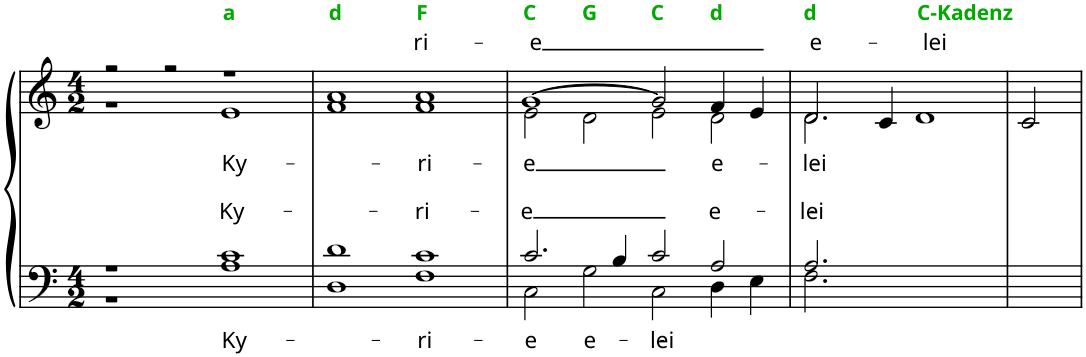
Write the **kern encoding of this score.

**kern	**text	**kern	**text	**text
*part1	*part1	*part1	*part1	*part1
*staff2	*staff2	*staff1	*staff1	*staff1
*I"Männer	*	*	*	*
!!LO:PB:g=z
*clefF4	*	*clefG2	*	*
*k[]	*	*k[]	*	*
*M4/2	*	*M4/2	*	*
=6	=6	=6	=6	=6
*^	*	*^	*	*
1r	1r	.	2r	1r	.	.
.	.	.	2r	.	.	.
!	!	!	!LO:TX:a:B:color=#00AA00:t=a	!	!	!
!	!	!LO:LY:a	!	!	!	!
!	!	!LO:LY:b	!	!	!LO:LY:b	!
1c	1A	Ky-	1r	1e	-Ky-	.
=7	=7	=7	=7	=7	=7	=7
!	!	!	!LO:TX:a:B:color=#00AA00:t=d	!	!	!
1d	1D	.	1a	1f	.	.
!	!	!	!LO:TX:a:B:color=#00AA00:t=F	!	!	!
!	!	!LO:LY:a	!	!	!	!
!	!	!LO:LY:b	!	!	!	!LO:LY:a
!	!	!	!	!	!LO:LY:b	!
1c	1F	-ri-	1a	1f	-ri-	-ri-
=8	=8	=8	=8	=8	=8	=8
!	!	!	!LO:TX:a:B:color=#00AA00:t=C	!	!	!
!	!	!LO:LY:a	!	!	!	!
!	!	!LO:LY:b	!	!	!	!LO:LY:a
!	!	!	!	!	!LO:LY:b	!
2.c/	2C\	-e	[>1g	2e\	-e	-e
!	!	!	!	!LO:TX:a:B:color=#00AA00:t=G	!	!
!	!	!LO:LY:b	!	!	!	!
.	2G\	e-	.	2d\	.	.
4B/	.	.	.	.	.	.
!	!	!	!LO:TX:a:B:color=#00AA00:t=C	!	!	!
!	!	!LO:LY:b	!	!	!	!
2c/	2C\	-lei-	2g/]	2e\	.	.
!	!	!	!LO:TX:a:B:color=#00AA00:t=d	!	!	!
!	!	!LO:LY:a	!	!	!LO:LY:b	!
2A/	4D\	e-	4f/	2d\	e-	.
.	4E\	.	4e/	.	.	.
=9	=9	=9	=9	=9	=9	=9
!	!	!	!LO:TX:a:B:color=#00AA00:t=d	!	!	!
!	!	!LO:LY:a	!	!	!	!LO:LY:a
!	!	!	!	!	!LO:LY:b	!
2.A/	2.F\	-lei-	2.d/	2.d\	-lei-	e-
4ryy	1ryy	.	4c/	1ryy	.	.
!	!	!	!LO:TX:a:B:color=#00AA00:t=C-Kadenz	!	!	!
!	!	!	!	!	!	!LO:LY:a
1ryy	.	.	1d	.	.	-lei-
.	4ryy	.	.	4ryy	.	.
*v	*v	*	*	*	*	*
*	*	*v	*v	*	*
=10	=10	=10	=10	=10
0ryy	.	2c/	.	.
.	.	1.ryy	.	.
=	=	=	=	=
*-	*-	*-	*-	*-
